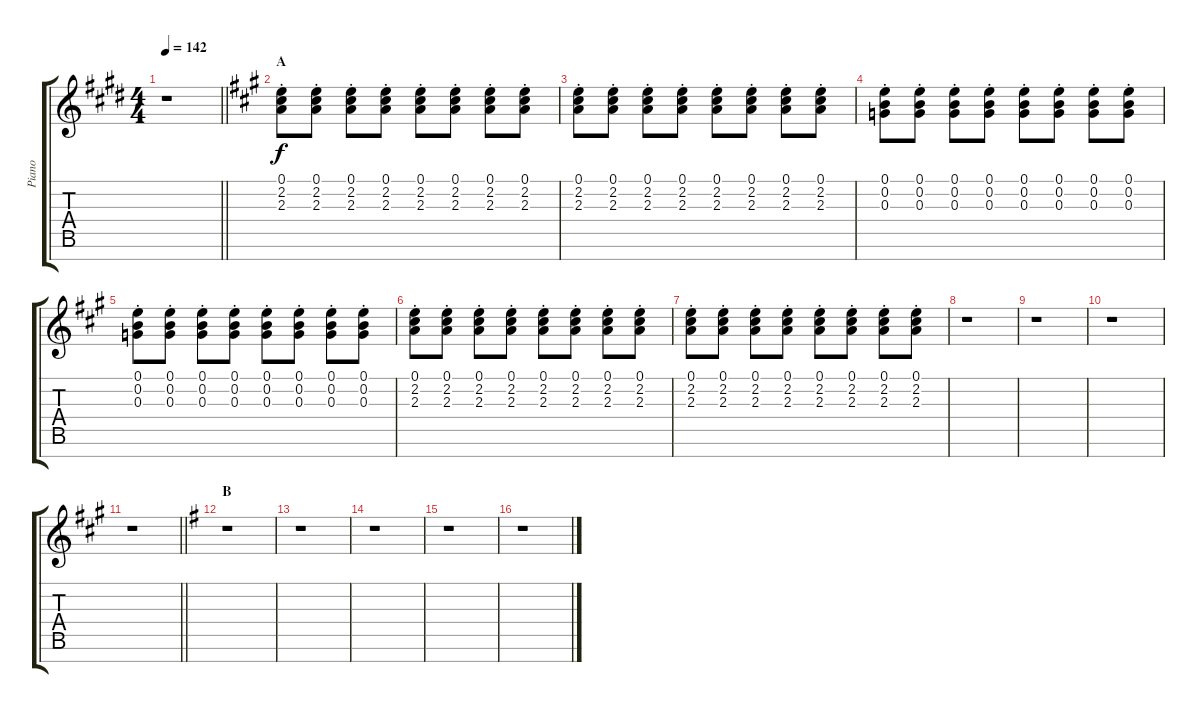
\track ("Piano" "Piano") {instrument honkytonkpiano}
\staff {score tabs}
\tuning (E5 B4 G4 D4 A3 E3 B2) {hide}
\ts (4 4)
\tempo 142
\clef g2
\barLineRight lightlight
\ks e
r.1{dy f} |
\section ("" "A")
\ks a
(0.1{st} 2.2{st} 2.3{st}).8 (0.1{st} 2.2{st} 2.3{st}).8 (0.1{st} 2.2{st} 2.3{st}).8 (0.1{st} 2.2{st} 2.3{st}).8 (0.1{st} 2.2{st} 2.3{st}).8 (0.1{st} 2.2{st} 2.3{st}).8 (0.1{st} 2.2{st} 2.3{st}).8 (0.1{st} 2.2{st} 2.3{st}).8 |
(0.1{st} 2.2{st} 2.3{st}).8 (0.1{st} 2.2{st} 2.3{st}).8 (0.1{st} 2.2{st} 2.3{st}).8 (0.1{st} 2.2{st} 2.3{st}).8 (0.1{st} 2.2{st} 2.3{st}).8 (0.1{st} 2.2{st} 2.3{st}).8 (0.1{st} 2.2{st} 2.3{st}).8 (0.1{st} 2.2{st} 2.3{st}).8 |
(0.1{st} 0.2{st} 0.3{st}).8 (0.1{st} 0.2{st} 0.3{st}).8 (0.1{st} 0.2{st} 0.3{st}).8 (0.1{st} 0.2{st} 0.3{st}).8 (0.1{st} 0.2{st} 0.3{st}).8 (0.1{st} 0.2{st} 0.3{st}).8 (0.1{st} 0.2{st} 0.3{st}).8 (0.1{st} 0.2{st} 0.3{st}).8 |
(0.1{st} 0.2{st} 0.3{st}).8 (0.1{st} 0.2{st} 0.3{st}).8 (0.1{st} 0.2{st} 0.3{st}).8 (0.1{st} 0.2{st} 0.3{st}).8 (0.1{st} 0.2{st} 0.3{st}).8 (0.1{st} 0.2{st} 0.3{st}).8 (0.1{st} 0.2{st} 0.3{st}).8 (0.1{st} 0.2{st} 0.3{st}).8 |
(0.1{st} 2.2{st} 2.3{st}).8 (0.1{st} 2.2{st} 2.3{st}).8 (0.1{st} 2.2{st} 2.3{st}).8 (0.1{st} 2.2{st} 2.3{st}).8 (0.1{st} 2.2{st} 2.3{st}).8 (0.1{st} 2.2{st} 2.3{st}).8 (0.1{st} 2.2{st} 2.3{st}).8 (0.1{st} 2.2{st} 2.3{st}).8 |
(0.1{st} 2.2{st} 2.3{st}).8 (0.1{st} 2.2{st} 2.3{st}).8 (0.1{st} 2.2{st} 2.3{st}).8 (0.1{st} 2.2{st} 2.3{st}).8 (0.1{st} 2.2{st} 2.3{st}).8 (0.1{st} 2.2{st} 2.3{st}).8 (0.1{st} 2.2{st} 2.3{st}).8 (0.1{st} 2.2{st} 2.3{st}).8 |
r.1 |
r.1 |
r.1 |
\barLineRight lightlight
r.1 |
\section ("" "B")
\ks g
r.1 |
r.1 |
r.1 |
r.1 |
r.1
